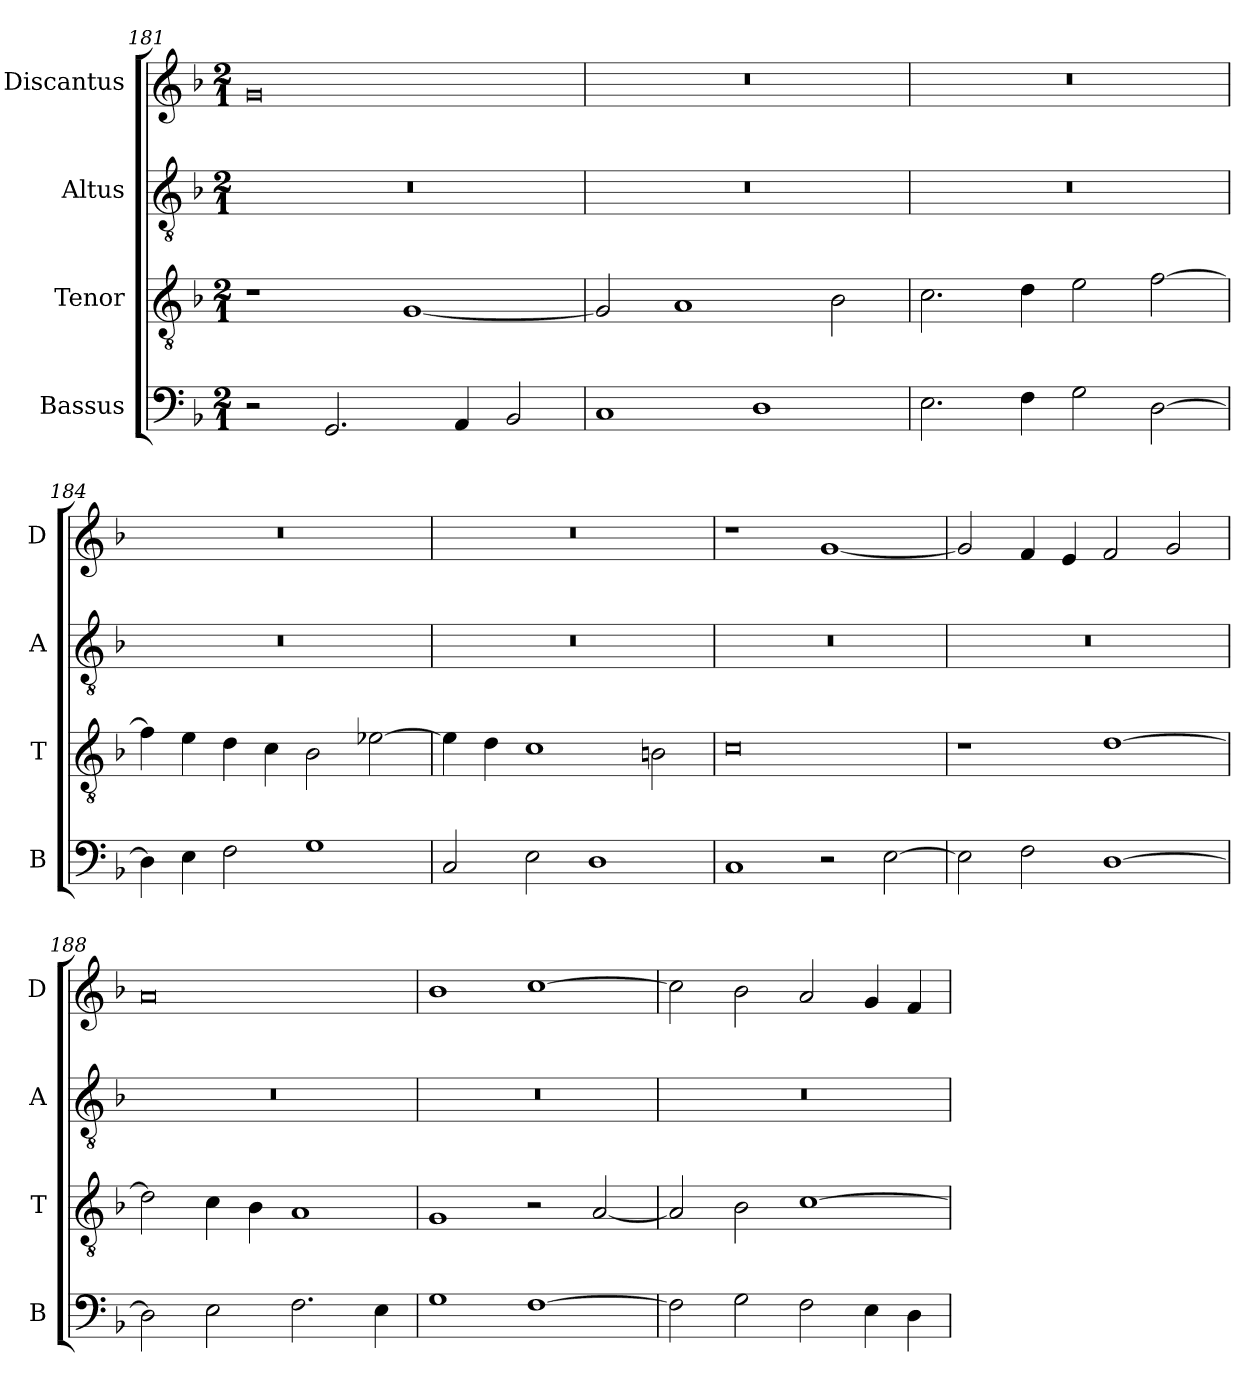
**kern	**kern	**kern	**kern
*part4	*part3	*part2	*part1
*staff4	*staff3	*staff2	*staff1
*I"Bassus	*I"Tenor	*I"Altus	*I"Discantus
*I'B	*I'T	*I'A	*I'D
*clefF4	*clefGv2	*clefGv2	*clefG2
*k[b-]	*k[b-]	*k[b-]	*k[b-]
*M2/1	*M2/1	*M2/1	*M2/1
=181	=181	=181	=181
2r	1r	0r	0g
2.GG/	.	.	.
.	[1G	.	.
4AA/	.	.	.
2BB-/	.	.	.
=182	=182	=182	=182
1C	2G/]	0r	0r
.	1A	.	.
1D	.	.	.
.	2B-\	.	.
=183	=183	=183	=183
2.E\	2.c\	0r	0r
4F\	4d\	.	.
2G\	2e\	.	.
[2D\	[2f\	.	.
=184	=184	=184	=184
4D\]	4f\]	0r	0r
4E\	4e\	.	.
2F\	4d\	.	.
.	4c\	.	.
1G	2B-\	.	.
.	[2e-X\	.	.
=185	=185	=185	=185
2C/	4e-\]	0r	0r
.	4d\	.	.
2E\	1c	.	.
1D	.	.	.
.	2Bn\	.	.
=186	=186	=186	=186
1C	0c	0r	1r
2r	.	.	[1g
[2E\	.	.	.
=187	=187	=187	=187
2E\]	1r	0r	2g/]
2F\	.	.	4f/
.	.	.	4e/
[1D	[1d	.	2f/
.	.	.	2g/
=188	=188	=188	=188
2D\]	2d\]	0r	0a
2E\	4c\	.	.
.	4B-\	.	.
2.F\	1A	.	.
4E\	.	.	.
=189	=189	=189	=189
1G	1G	0r	1b-
[1F	2r	.	[1cc
.	[2A/	.	.
=190	=190	=190	=190
2F\]	2A/]	0r	2cc\]
2G\	2B-\	.	2b-\
2F\	[1c	.	2a/
4E\	.	.	4g/
4D\	.	.	4f/
=	=	=	=
*-	*-	*-	*-
